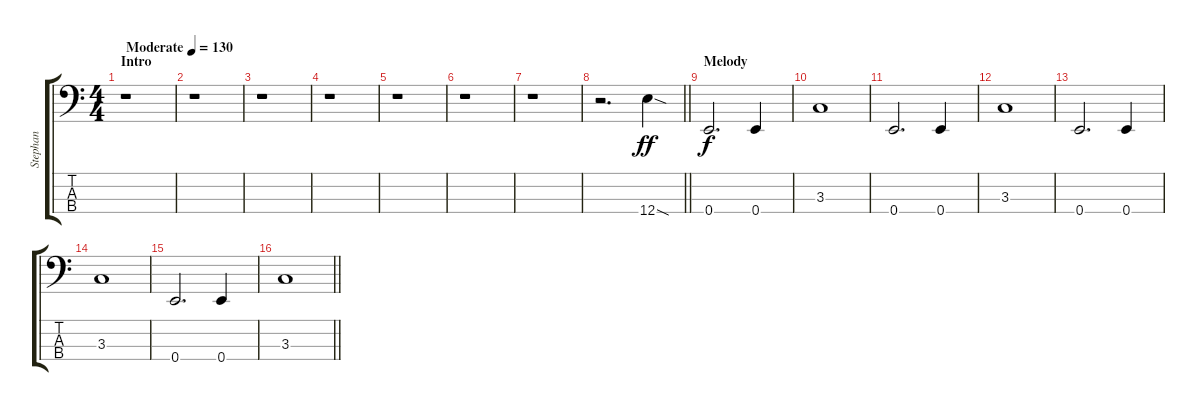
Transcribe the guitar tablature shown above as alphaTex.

\track ("Stephan" "Stephan") {instrument electricbassfinger}
\staff {score tabs}
\tuning (G2 D2 A1 E1) {hide}
\ts (4 4)
\section ("" "Intro")
\tempo (130 "Moderate")
\clef f4
\ks c
r.1{dy ff instrument electricbassfinger} |
r.1 |
r.1 |
r.1 |
r.1 |
r.1 |
r.1 |
\barLineRight lightlight
r.2{d} 12.4{sod}.4 |
\section ("" "Melody")
0.4.2{d dy f} 0.4.4 |
3.3.1 |
0.4.2{d} 0.4.4 |
3.3.1 |
0.4.2{d} 0.4.4 |
3.3.1 |
0.4.2{d} 0.4.4 |
\barLineRight lightlight
3.3.1
